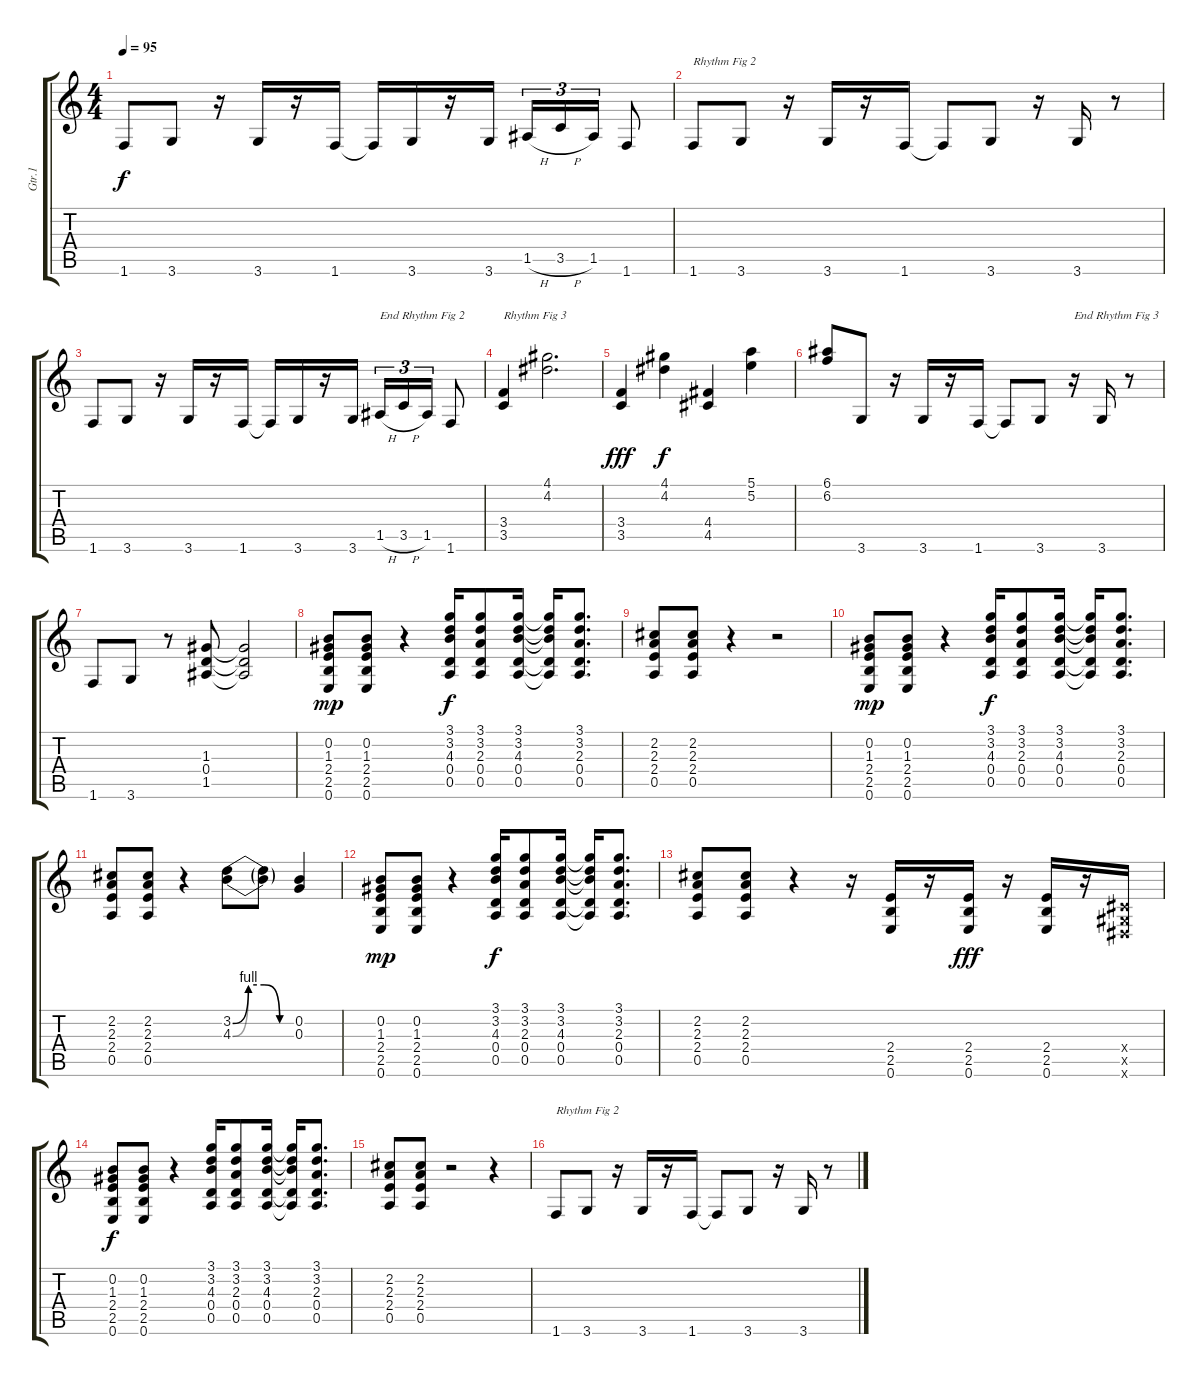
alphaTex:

\track ("Gtr.1" "Gtr.1") {instrument overdrivenguitar}
\staff {score tabs}
\tuning (E4 B3 G3 D3 A2 E2) {hide}
\ts (4 4)
\tempo 95
\clef g2
\ks c
1.6.8{dy f} 3.6.8 r.16 3.6.16 r.16 1.6.16 1.6{t}.16 3.6.16 r.16 3.6.16 1.5{h}.16{tu (3 2)} 3.5{h}.16{tu (3 2)} 1.5.16{tu (3 2)} 1.6.8 |
1.6.8{txt "Rhythm Fig 2"} 3.6.8 r.16 3.6.16 r.16 1.6.16 1.6{t}.8 3.6.8 r.16 3.6.16 r.8 |
1.6.8 3.6.8 r.16 3.6.16 r.16 1.6.16 1.6{t}.16 3.6.16 r.16 3.6.16 1.5{h}.16{tu (3 2) txt "End Rhythm Fig 2"} 3.5{h}.16{tu (3 2)} 1.5.16{tu (3 2)} 1.6.8 |
(3.4 3.5).4{txt "Rhythm Fig 3"} (4.1 4.2).2{d} |
(3.4 3.5).4{dy fff} (4.1 4.2).4{dy f} (4.4 4.5).4 (5.1 5.2).4 |
(6.1 6.2).8 3.6.8 r.16 3.6.16 r.16 1.6.16 1.6{t}.8 3.6.8 r.16{txt "End Rhythm Fig 3"} 3.6.16 r.8 |
1.6.8 3.6.8 r.8 (1.3 0.4 1.5).8 (1.3{t} 0.4{t} 1.5{t}).2 |
(0.2 1.3 2.4 2.5 0.6).8{dy mp} (0.2 1.3 2.4 2.5 0.6).8 r.4 (3.1 3.2 4.3 0.4 0.5).16{dy f} (3.1 3.2 2.3 0.4 0.5).8 (3.1 3.2 4.3 0.4 0.5).16 (3.1{t} 3.2{t} 4.3{t} 0.4{t} 0.5{t}).16 (3.1 3.2 2.3 0.4 0.5).8{d} |
(2.2 2.3 2.4 0.5).8 (2.2 2.3 2.4 0.5).8 r.4 r.2 |
(0.2 1.3 2.4 2.5 0.6).8{dy mp} (0.2 1.3 2.4 2.5 0.6).8 r.4 (3.1 3.2 4.3 0.4 0.5).16{dy f} (3.1 3.2 2.3 0.4 0.5).8 (3.1 3.2 4.3 0.4 0.5).16 (3.1{t} 3.2{t} 4.3{t} 0.4{t} 0.5{t}).16 (3.1 3.2 2.3 0.4 0.5).8{d} |
(2.2 2.3 2.4 0.5).8 (2.2 2.3 2.4 0.5).8 r.4 (3.2{be (custom 0 0 15 4 30 4 45 0 60 0)} 4.3{be (custom 0 0 15 4 30 4 45 0 60 0)}).8 (3.2{t} 4.3{t}).8 (0.2 0.3).4 |
(0.2 1.3 2.4 2.5 0.6).8{dy mp} (0.2 1.3 2.4 2.5 0.6).8 r.4 (3.1 3.2 4.3 0.4 0.5).16{dy f} (3.1 3.2 2.3 0.4 0.5).8 (3.1 3.2 4.3 0.4 0.5).16 (3.1{t} 3.2{t} 4.3{t} 0.4{t} 0.5{t}).16 (3.1 3.2 2.3 0.4 0.5).8{d} |
(2.2 2.3 2.4 0.5).8 (2.2 2.3 2.4 0.5).8 r.4 r.16 (2.4 2.5 0.6).16 r.16 (2.4 2.5 0.6).16{dy fff} r.16 (2.4 2.5 0.6).16 r.16 (-1.4{x} -1.5{x} -1.6{x}).16 |
(0.2 1.3 2.4 2.5 0.6).8{dy f} (0.2 1.3 2.4 2.5 0.6).8 r.4 (3.1 3.2 4.3 0.4 0.5).16 (3.1 3.2 2.3 0.4 0.5).8 (3.1 3.2 4.3 0.4 0.5).16 (3.1{t} 3.2{t} 4.3{t} 0.4{t} 0.5{t}).16 (3.1 3.2 2.3 0.4 0.5).8{d} |
(2.2 2.3 2.4 0.5).8 (2.2 2.3 2.4 0.5).8 r.2 r.4 |
1.6.8{txt "Rhythm Fig 2"} 3.6.8 r.16 3.6.16 r.16 1.6.16 1.6{t}.8 3.6.8 r.16 3.6.16 r.8
